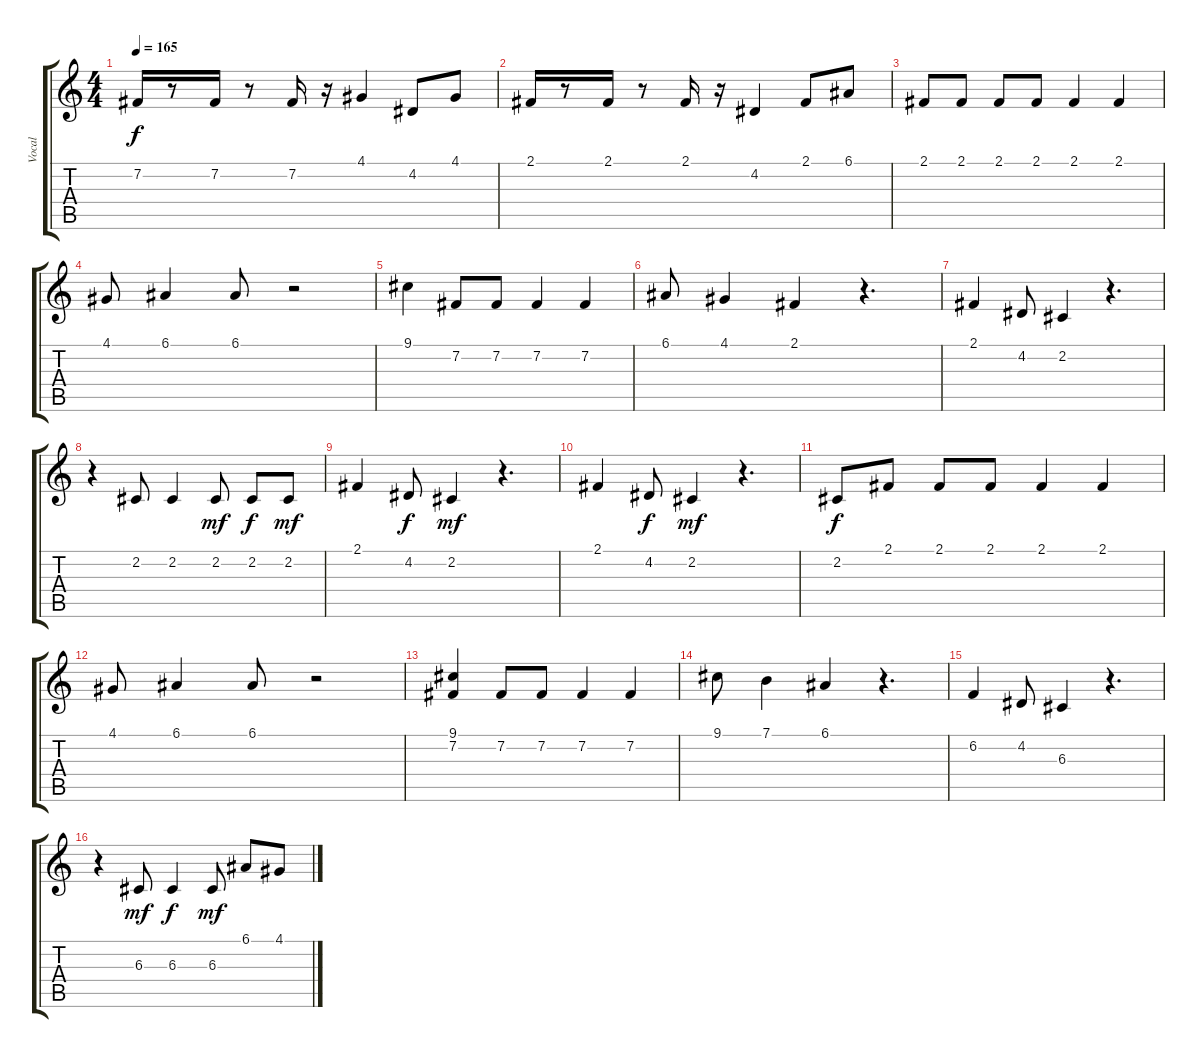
\track ("Vocal" "Vocal") {instrument lead2sawtooth}
\staff {score tabs}
\tuning (E4 B3 G3 D3 A2 E2) {hide}
\ts (4 4)
\tempo 165
\clef g2
\ks c
7.2.16{dy f} r.8 7.2.16 r.8 7.2.16 r.16 4.1.4 4.2.8 4.1.8 |
2.1.16 r.8 2.1.16 r.8 2.1.16 r.16 4.2.4 2.1.8 6.1.8 |
2.1.8 2.1.8 2.1.8 2.1.8 2.1.4 2.1.4 |
4.1.8 6.1.4 6.1.8 r.2 |
9.1.4 7.2.8 7.2.8 7.2.4 7.2.4 |
6.1.8 4.1.4 2.1.4 r.4{d} |
2.1.4 4.2.8 2.2.4 r.4{d} |
r.4 2.2.8 2.2.4 2.2.8{dy mf} 2.2.8{dy f} 2.2.8{dy mf} |
2.1.4 4.2.8{dy f} 2.2.4{dy mf} r.4{d} |
2.1.4 4.2.8{dy f} 2.2.4{dy mf} r.4{d} |
2.2.8{dy f} 2.1.8 2.1.8 2.1.8 2.1.4 2.1.4 |
4.1.8 6.1.4 6.1.8 r.2 |
(9.1 7.2).4 7.2.8 7.2.8 7.2.4 7.2.4 |
9.1.8 7.1.4 6.1.4 r.4{d} |
6.2.4 4.2.8 6.3.4 r.4{d} |
r.4 6.3.8{dy mf} 6.3.4{dy f} 6.3.8{dy mf} 6.1.8 4.1.8
